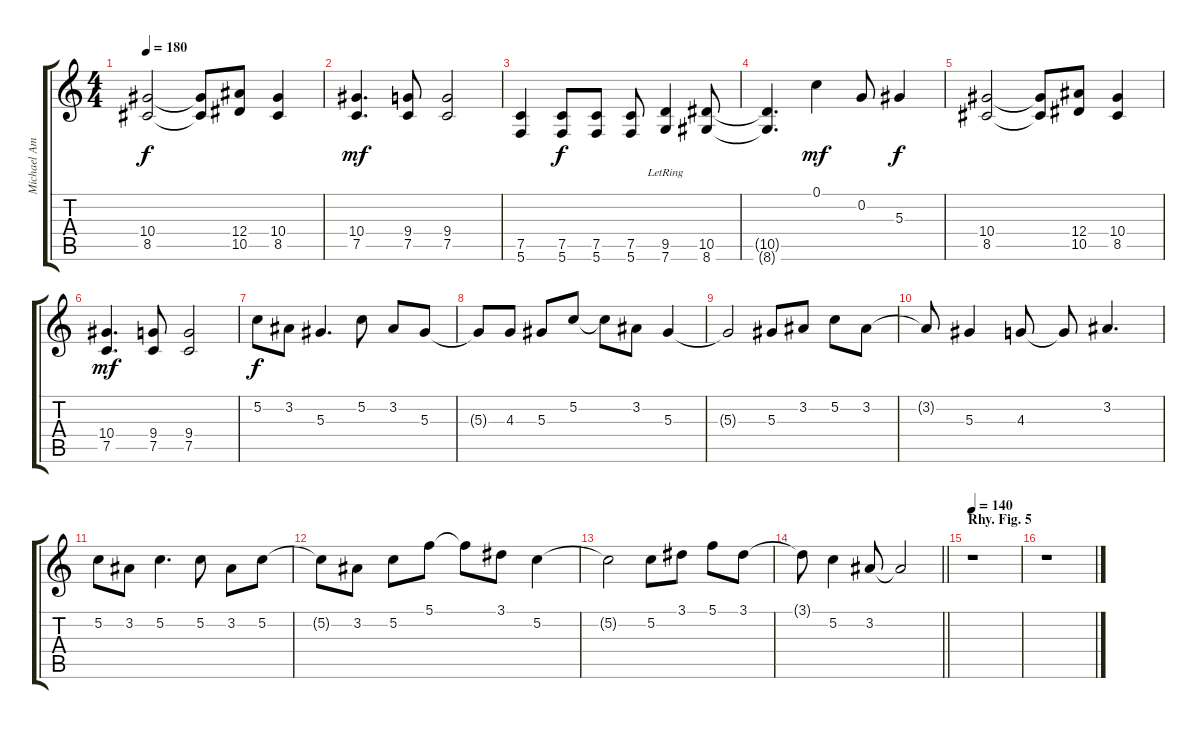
\track ("Michael Amott" "Michael Am") {instrument distortionguitar}
\staff {score tabs}
\tuning (C4 G3 Eb3 Bb2 F2 C2) {hide}
\ts (4 4)
\tempo 180
\clef g2
\ks c
(10.4 8.5).2{dy f} (10.4{t} 8.5{t}).8 (12.4 10.5).8 (10.4 8.5).4 |
(10.4 7.5).4{d dy mf} (9.4 7.5).8 (9.4 7.5).2 |
(7.5 5.6).4 (7.5 5.6).8{dy f} (7.5 5.6).8 (7.5 5.6).8 (9.5{lr} 7.6{lr}).4 (10.5 8.6).8 |
(10.5{t} 8.6{t}).4{d} 0.1.4{dy mf} 0.2.8 5.3.4{dy f} |
(10.4 8.5).2 (10.4{t} 8.5{t}).8 (12.4 10.5).8 (10.4 8.5).4 |
(10.4 7.5).4{d dy mf} (9.4 7.5).8 (9.4 7.5).2 |
5.2.8{dy f} 3.2.8 5.3.4{d} 5.2.8 3.2.8 5.3.8 |
5.3{t}.8 4.3.8 5.3.8 5.2.8 5.2{t}.8 3.2.8 5.3.4 |
5.3{t}.2 5.3.8 3.2.8 5.2.8 3.2.8 |
3.2{t}.8 5.3.4 4.3.8 4.3{t}.8 3.2.4{d} |
5.2.8 3.2.8 5.2.4{d} 5.2.8 3.2.8 5.2.8 |
5.2{t}.8 3.2.8 5.2.8 5.1.8 5.1{t}.8 3.1.8 5.2.4 |
5.2{t}.2 5.2.8 3.1.8 5.1.8 3.1.8 |
\barLineRight lightlight
3.1{t}.8 5.2.4 3.2.8 3.2{t}.2 |
\section ("" "Rhy. Fig. 5")
\tempo 140
r.1 |
r.1
